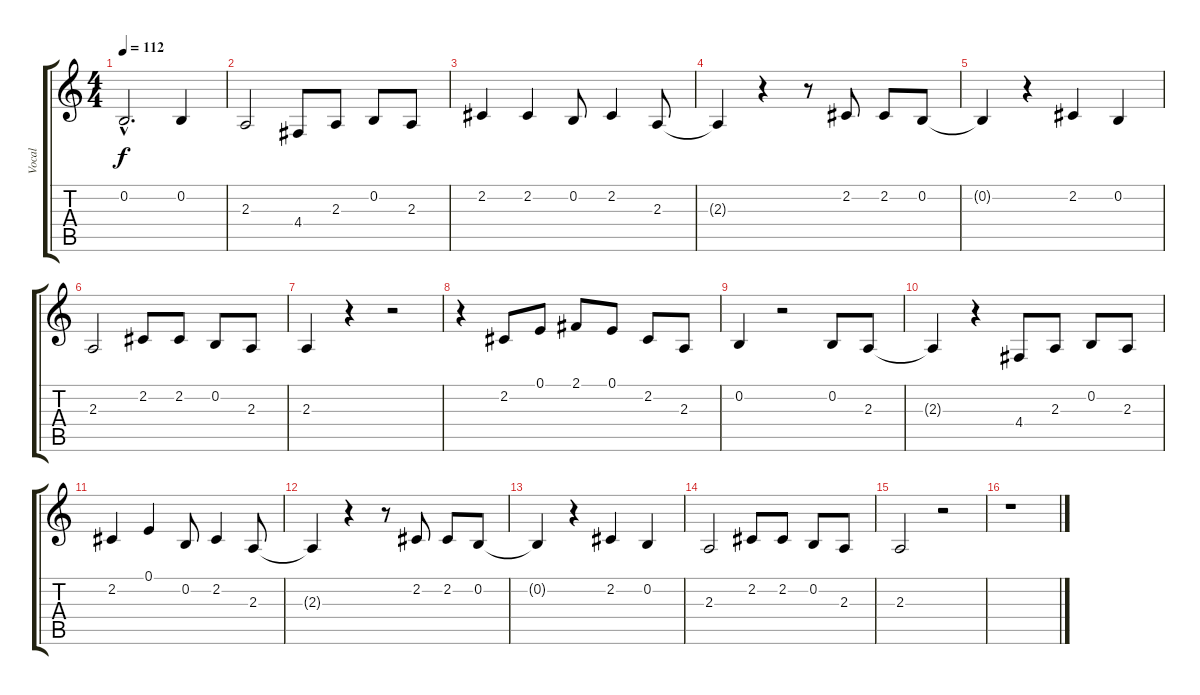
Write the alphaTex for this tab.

\track ("Vocal" "Vocal") {instrument tenorsax}
\staff {score tabs}
\tuning (E4 B3 G3 D3 A2 E2) {hide}
\ts (4 4)
\tempo 112
\clef g2
\ks c
0.2{hac}.2{d dy f} 0.2.4 |
2.3.2 4.4.8 2.3.8 0.2.8 2.3.8 |
2.2.4 2.2.4 0.2.8 2.2.4 2.3.8 |
2.3{t}.4 r.4 r.8 2.2.8 2.2.8 0.2.8 |
0.2{t}.4 r.4 2.2.4 0.2.4 |
2.3.2 2.2.8 2.2.8 0.2.8 2.3.8 |
2.3.4 r.4 r.2 |
r.4 2.2.8 0.1.8 2.1.8 0.1.8 2.2.8 2.3.8 |
0.2.4 r.2 0.2.8 2.3.8 |
2.3{t}.4 r.4 4.4.8 2.3.8 0.2.8 2.3.8 |
2.2.4 0.1.4 0.2.8 2.2.4 2.3.8 |
2.3{t}.4 r.4 r.8 2.2.8 2.2.8 0.2.8 |
0.2{t}.4 r.4 2.2.4 0.2.4 |
2.3.2 2.2.8 2.2.8 0.2.8 2.3.8 |
2.3.2 r.2 |
r.1
